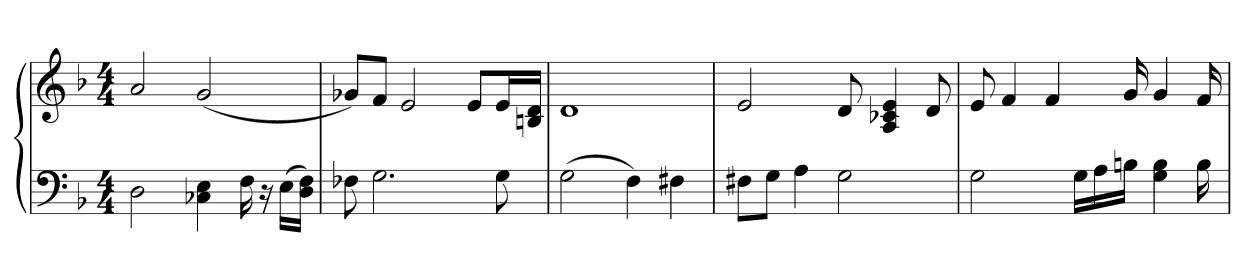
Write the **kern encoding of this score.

**kern	**kern
*part1	*part1
*staff2	*staff1
*clefF4	*clefG2
*k[b-]	*k[b-]
*M4/4	*M4/4
=1	=1
2D	2a
4C-X 4E	(2g
16F	.
16r	.
(16E\LL	.
16D\ 16F\JJ)	.
=2	=2
8F-X	8g-X/L)
2.G	8f/J
.	2e
.	8e/L
8G	16e/L
.	16Bn/ 16d/JJ
=3	=3
(2G	1d
4F)	.
4F#X	.
=4	=4
8F#X\L	2e
8G\J	.
4A	.
2G	8d
.	4A 4c-X 4e
.	8d
=5	=5
2G	8e
.	4f
.	4f
16G\LL	.
16A\	.
16Bn\JJ	16g
4G 4B	4g
16B	16f
=	=
*-	*-
